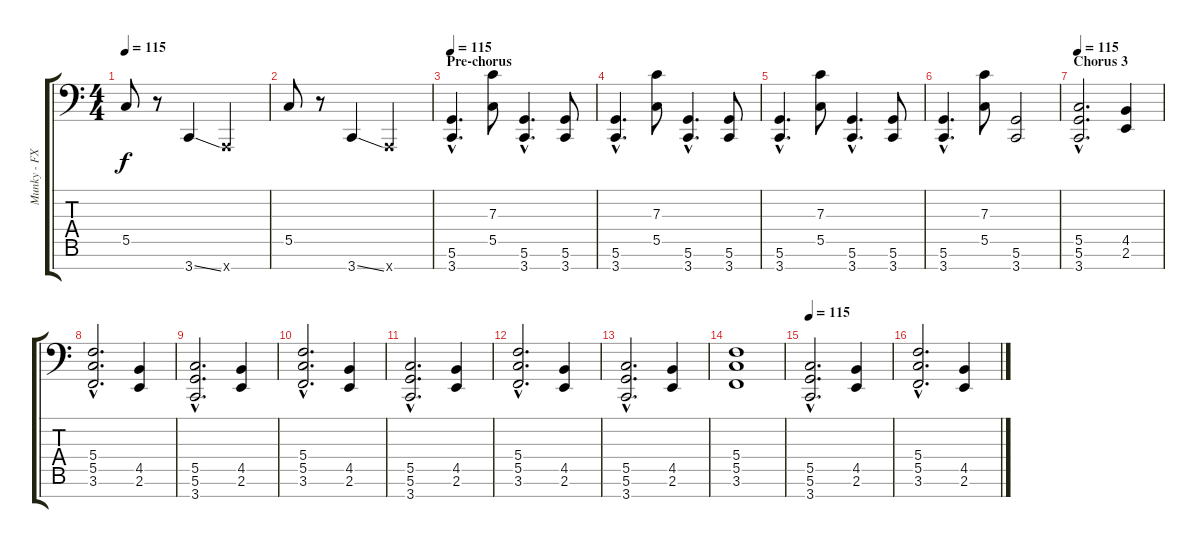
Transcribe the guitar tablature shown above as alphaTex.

\track ("Munky - FX" "Munky - FX") {instrument lead2sawtooth}
\staff {score tabs}
\tuning (D4 A3 F3 C3 G2 D2 A1) {hide}
\ts (4 4)
\tempo 115
\clef f4
\ks c
5.5.8{dy f} r.8 3.7{ss}.4 0.7{x}.2 |
5.5.8 r.8 3.7{ss}.4 0.7{x}.2 |
\section ("" "Pre-chorus")
\tempo 115
(5.6{hac} 3.7{hac}).4{d volume 14 balance 3 instrument lead2sawtooth} (7.3 5.5).8 (5.6{hac} 3.7{hac}).4{d} (5.6 3.7).8 |
(5.6{hac} 3.7{hac}).4{d} (7.3 5.5).8 (5.6{hac} 3.7{hac}).4{d} (5.6 3.7).8 |
(5.6{hac} 3.7{hac}).4{d} (7.3 5.5).8 (5.6{hac} 3.7{hac}).4{d} (5.6 3.7).8 |
(5.6{hac} 3.7{hac}).4{d} (7.3 5.5).8 (5.6 3.7).2 |
\section ("" "Chorus 3")
\tempo 115
(5.5{hac} 5.6{hac} 3.7{hac}).2{d volume 10 balance 8 instrument lead2sawtooth} (4.5 2.6).4 |
(5.4{hac} 5.5{hac} 3.6{hac}).2{d} (4.5 2.6).4 |
(5.5{hac} 5.6{hac} 3.7{hac}).2{d} (4.5 2.6).4 |
(5.4{hac} 5.5{hac} 3.6{hac}).2{d} (4.5 2.6).4 |
(5.5{hac} 5.6{hac} 3.7{hac}).2{d} (4.5 2.6).4 |
(5.4{hac} 5.5{hac} 3.6{hac}).2{d} (4.5 2.6).4 |
(5.5{hac} 5.6{hac} 3.7{hac}).2{d} (4.5 2.6).4 |
(5.4 5.5 3.6).1 |
\tempo 115
(5.5{hac} 5.6{hac} 3.7{hac}).2{d volume 10 balance 8 instrument lead2sawtooth} (4.5 2.6).4 |
(5.4{hac} 5.5{hac} 3.6{hac}).2{d} (4.5 2.6).4
